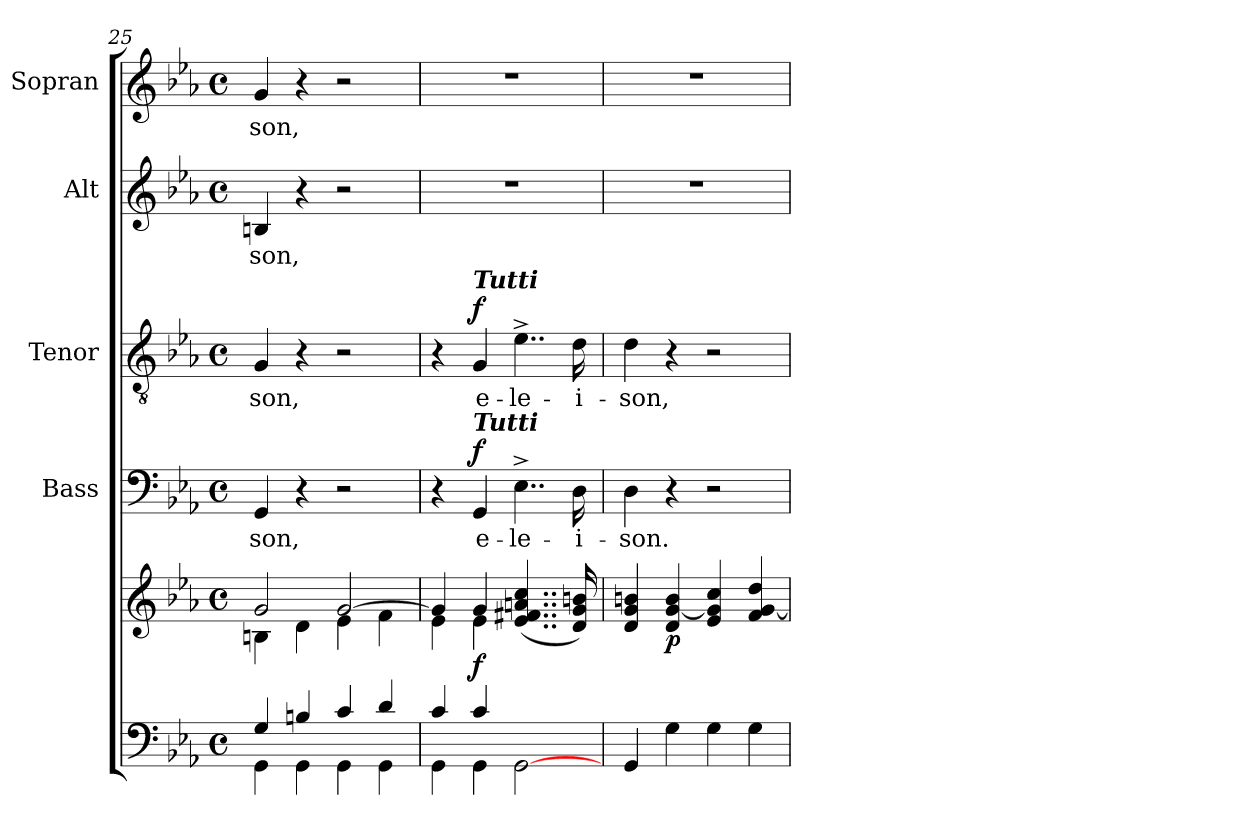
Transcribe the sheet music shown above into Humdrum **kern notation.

**kern	**kern	**dynam	**kern	**text	**dynam	**kern	**text	**dynam	**kern	**text	**kern	**text
*part5	*part5	*part5	*part4	*part4	*part4	*part3	*part3	*part3	*part2	*part2	*part1	*part1
*staff6	*staff5	*staff5/6	*staff4	*staff4	*staff4	*staff3	*staff3	*staff3	*staff2	*staff2	*staff1	*staff1
*	*	*	*I"Bass	*	*	*I"Tenor	*	*	*I"Alt	*	*I"Sopran	*
*	*	*	*I'B.	*	*	*I'T.	*	*	*I'A.	*	*I'S.	*
!!LO:PB:g=z
*clefF4	*clefG2	*	*clefF4	*	*	*clefGv2	*	*	*clefG2	*	*clefG2	*
*k[b-e-a-]	*k[b-e-a-]	*	*k[b-e-a-]	*	*	*k[b-e-a-]	*	*	*k[b-e-a-]	*	*k[b-e-a-]	*
*E-:	*E-:	*	*E-:	*	*	*E-:	*	*	*E-:	*	*E-:	*
*M4/4	*M4/4	*	*M4/4	*	*	*M4/4	*	*	*M4/4	*	*M4/4	*
*met(c)	*met(c)	*	*met(c)	*	*	*met(c)	*	*	*met(c)	*	*met(c)	*
=25	=25	=25	=25	=25	=25	=25	=25	=25	=25	=25	=25	=25
*^	*^	*	*	*	*	*	*	*	*	*	*	*
!	!	!	!	!	!	!LO:LY:b	!	!	!LO:LY:b	!	!	!LO:LY:b	!	!LO:LY:b
4G/	4GG\	2g/	4Bn\	.	4GG/	-son,	.	4G/	-son,	.	4Bn/	-son,	4g/	-son,
4Bn/	4GG\	.	4d\	.	4r	.	.	4r	.	.	4r	.	4r	.
4c/	4GG\	[>2g/	4e-\	.	2r	.	.	2r	.	.	2r	.	2r	.
4d/	4GG\	.	4f\	.	.	.	.	.	.	.	.	.	.	.
=26	=26	=26	=26	=26	=26	=26	=26	=26	=26	=26	=26	=26	=26	=26
4c/	4GG\	4g/]	4e-\	.	4r	.	.	4r	.	.	1r	.	1r	.
!	!	!	!	!	!	!	!	!LO:TX:a:Bi:t=Tutti	!	!	!	!	!	!
!	!	!	!	!	!LO:TX:a:Bi:t=Tutti	!	!	!	!	!	!	!	!	!
!	!	!	!	!LO:DY:b	!	!LO:LY:b	!LO:DY:a	!	!LO:LY:b	!LO:DY:a	!	!	!	!
4c/	4GG\	4g/	4e-\	f	4GG/	e-	f	4G/	e-	f	.	.	.	.
!	!	!	!	!	!	!LO:LY:b	!	!	!LO:LY:b	!	!	!	!	!
2ryy	[<2GG\	(<4..e-/ 4..f#X/ 4..an/ 4..cc/	2ryy	.	4..E-^>\	-le-	.	4..e-^>\	-le-	.	.	.	.	.
!	!	!	!	!	!	!LO:LY:b	!	!	!LO:LY:b	!	!	!	!	!
.	.	16d/ 16g/ 16bn/)	.	.	16D\	-i-	.	16d\	-i-	.	.	.	.	.
*v	*v	*	*	*	*	*	*	*	*	*	*	*	*	*
*	*v	*v	*	*	*	*	*	*	*	*	*	*	*
=27	=27	=27	=27	=27	=27	=27	=27	=27	=27	=27	=27	=27
!	!	!	!	!LO:LY:b	!	!	!LO:LY:b	!	!	!	!	!
4GG/	4d/ 4g/ 4bn/	.	4D\	-son.	.	4d\	-son,	.	1r	.	1r	.
!	!	!LO:DY:b	!	!	!	!	!	!	!	!	!	!
4G\	4d/ [4g/ 4b/	p	4r	.	.	4r	.	.	.	.	.	.
4G\	4e-/ 4g/] 4cc/	.	2r	.	.	2r	.	.	.	.	.	.
4G\	4f/ [4g/ 4dd/	.	.	.	.	.	.	.	.	.	.	.
=	=	=	=	=	=	=	=	=	=	=	=	=
*-	*-	*-	*-	*-	*-	*-	*-	*-	*-	*-	*-	*-
